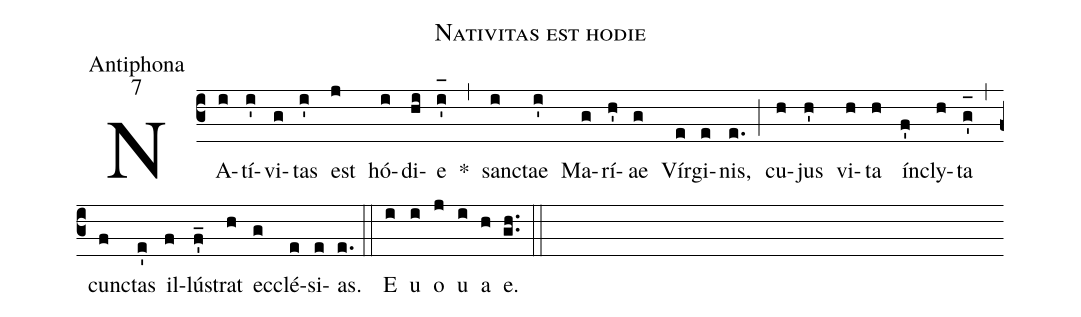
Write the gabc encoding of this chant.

name:Nativitas est hodie;
office-part:Antiphona;
mode:7;
%%
(c3) NA(i)tí(i')vi(g)tas(i') est(j) hó(i)di(hi)e(i'_[oh:h]) *(,) san(i)ctae(i') Ma(g)rí(h')ae(g) Vír(e)gi(e)nis,(e.) (;) cu(h)jus(h') vi(h)ta(h) ín(f')cly(h)ta(g'_[oh:h]) (,) cun(f)ctas(e') il(f)lú(f'_)strat(h) ec(g)clé(e)si(e)as.(e.) (::) <eu>E(i) u(i) o(j) u(i) a(h) e.</eu>(gh..) (::)
